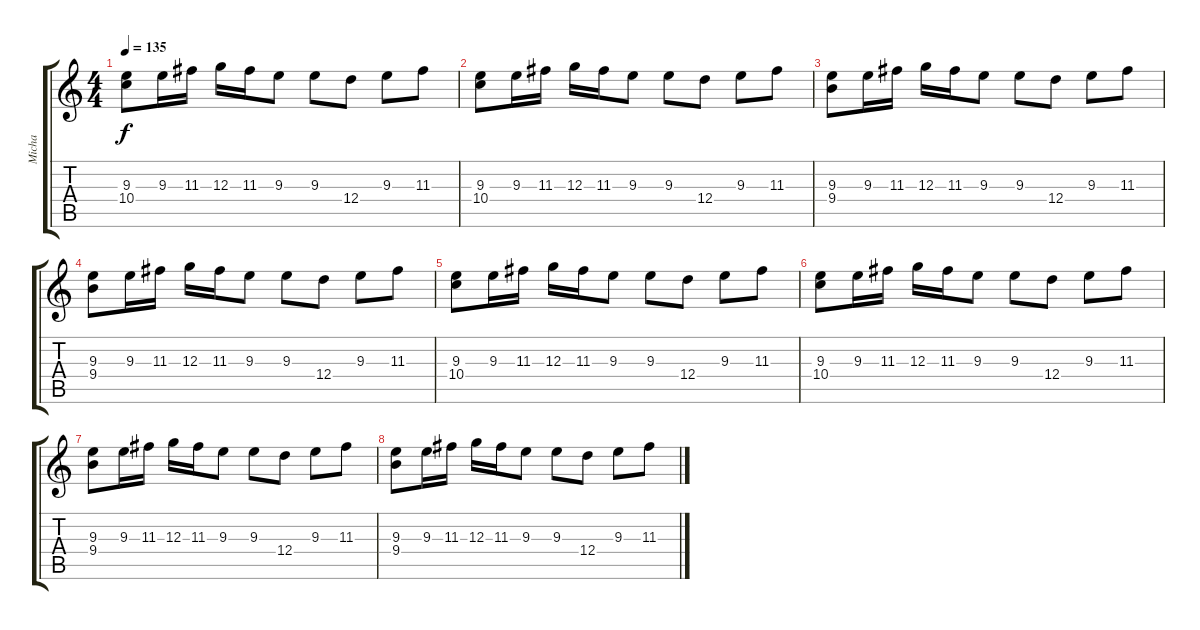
\track ("Micha" "Micha") {instrument distortionguitar}
\staff {score tabs}
\tuning (E4 B3 G3 D3 A2 E2) {hide}
\ts (4 4)
\tempo 135
\clef g2
\ks c
(9.3 10.4).8{dy f} 9.3.16 11.3.16 12.3.16 11.3.16 9.3.8 9.3.8 12.4.8 9.3.8 11.3.8 |
(9.3 10.4).8 9.3.16 11.3.16 12.3.16 11.3.16 9.3.8 9.3.8 12.4.8 9.3.8 11.3.8 |
(9.3 9.4).8 9.3.16 11.3.16 12.3.16 11.3.16 9.3.8 9.3.8 12.4.8 9.3.8 11.3.8 |
(9.3 9.4).8 9.3.16 11.3.16 12.3.16 11.3.16 9.3.8 9.3.8 12.4.8 9.3.8 11.3.8 |
(9.3 10.4).8 9.3.16 11.3.16 12.3.16 11.3.16 9.3.8 9.3.8 12.4.8 9.3.8 11.3.8 |
(9.3 10.4).8 9.3.16 11.3.16 12.3.16 11.3.16 9.3.8 9.3.8 12.4.8 9.3.8 11.3.8 |
(9.3 9.4).8 9.3.16 11.3.16 12.3.16 11.3.16 9.3.8 9.3.8 12.4.8 9.3.8 11.3.8 |
(9.3 9.4).8 9.3.16 11.3.16 12.3.16 11.3.16 9.3.8 9.3.8 12.4.8 9.3.8 11.3.8
